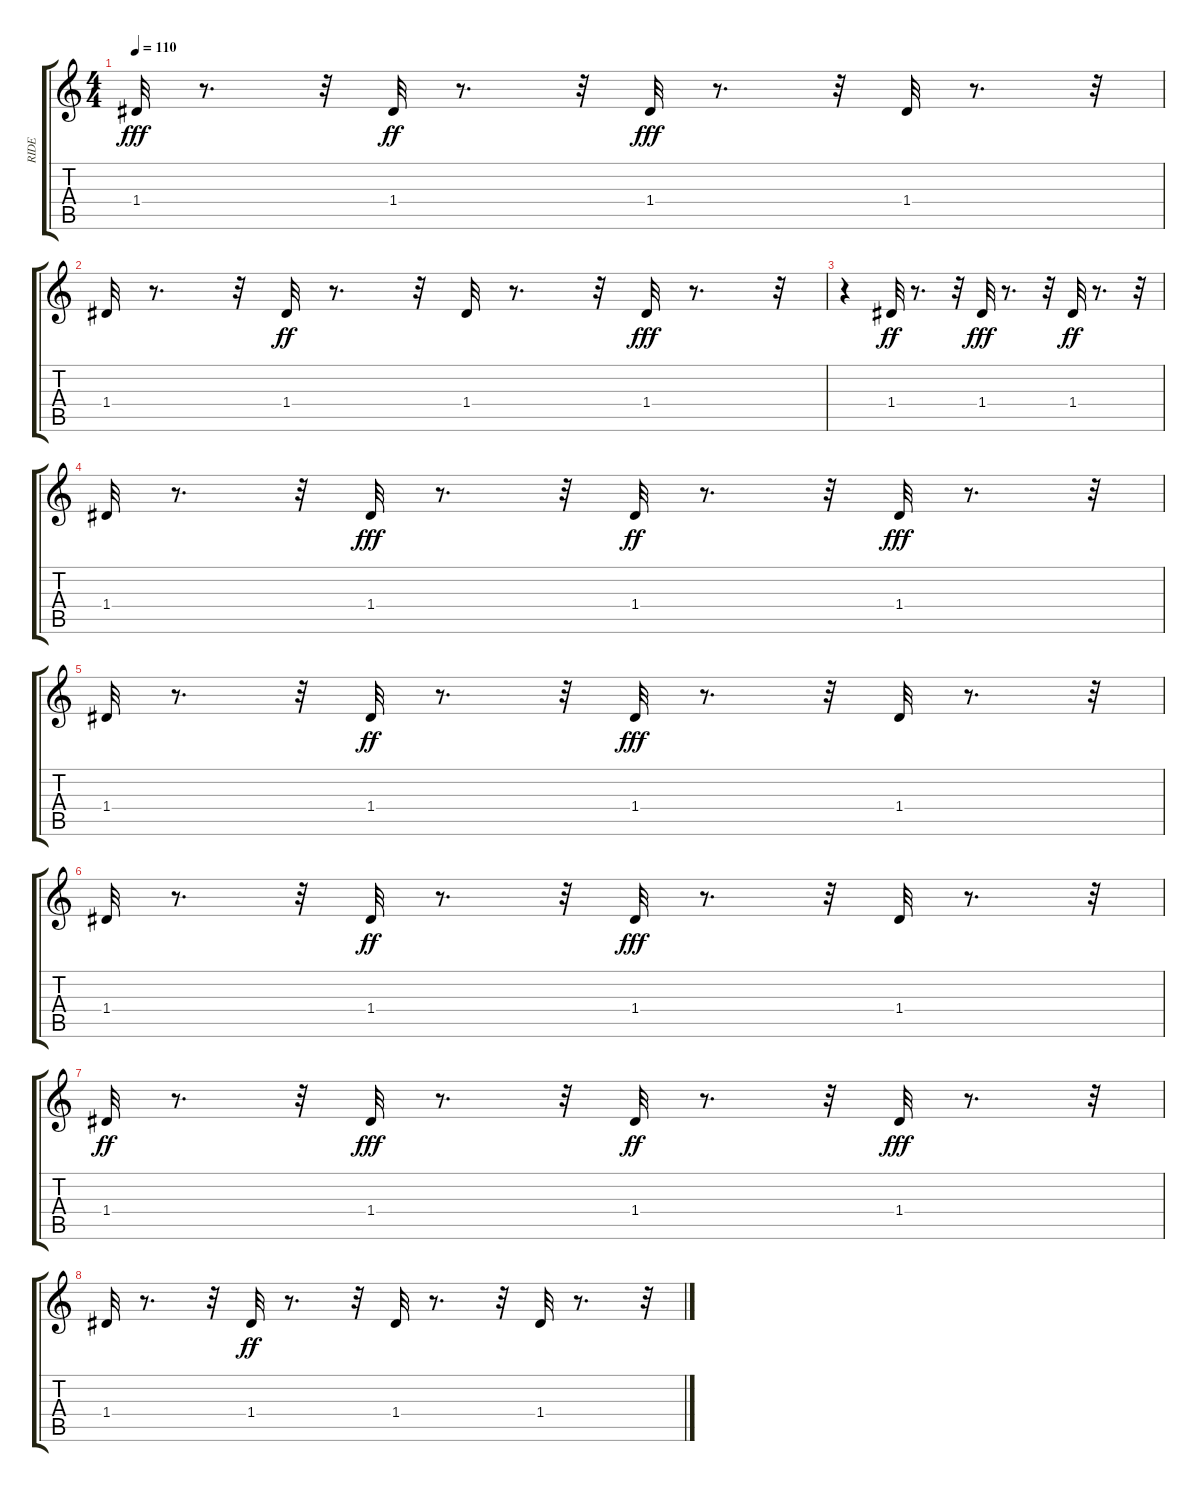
\track ("RIDE" "RIDE") {instrument acousticguitarsteel}
\staff {score tabs}
\tuning (E4 B3 G3 D3 A2 E2) {hide}
\ts (4 4)
\tempo 110
\clef g2
\ks c
1.4.32{dy fff} r.8{d} r.32 1.4.32{dy ff} r.8{d} r.32 1.4.32{dy fff} r.8{d} r.32 1.4.32 r.8{d} r.32 |
1.4.32 r.8{d} r.32 1.4.32{dy ff} r.8{d} r.32 1.4.32 r.8{d} r.32 1.4.32{dy fff} r.8{d} r.32 |
r.4 1.4.32{dy ff} r.8{d} r.32 1.4.32{dy fff} r.8{d} r.32 1.4.32{dy ff} r.8{d} r.32 |
1.4.32 r.8{d} r.32 1.4.32{dy fff} r.8{d} r.32 1.4.32{dy ff} r.8{d} r.32 1.4.32{dy fff} r.8{d} r.32 |
1.4.32 r.8{d} r.32 1.4.32{dy ff} r.8{d} r.32 1.4.32{dy fff} r.8{d} r.32 1.4.32 r.8{d} r.32 |
1.4.32 r.8{d} r.32 1.4.32{dy ff} r.8{d} r.32 1.4.32{dy fff} r.8{d} r.32 1.4.32 r.8{d} r.32 |
1.4.32{dy ff} r.8{d} r.32 1.4.32{dy fff} r.8{d} r.32 1.4.32{dy ff} r.8{d} r.32 1.4.32{dy fff} r.8{d} r.32 |
1.4.32 r.8{d} r.32 1.4.32{dy ff} r.8{d} r.32 1.4.32 r.8{d} r.32 1.4.32 r.8{d} r.32
